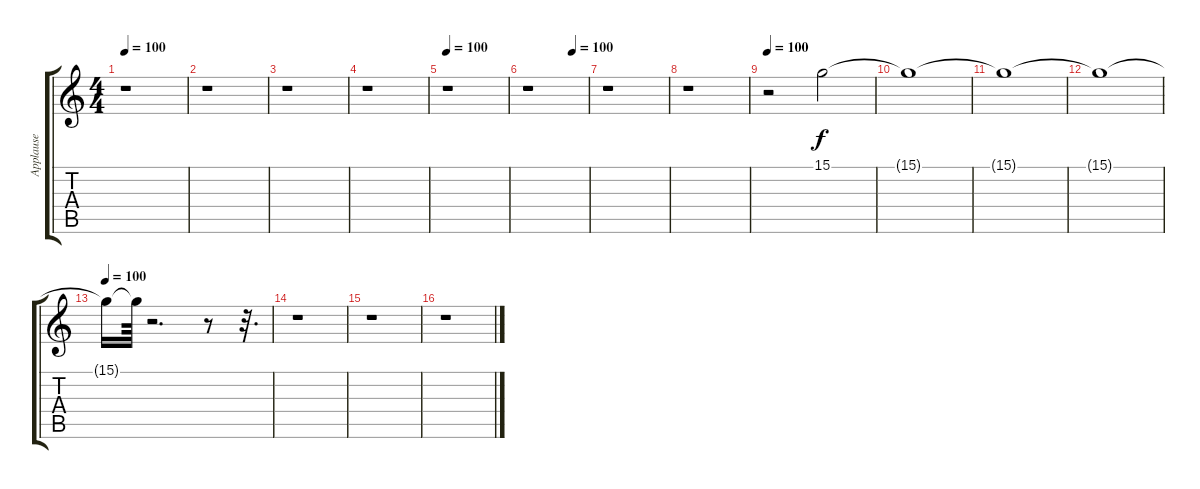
\track ("Applause" "Applause") {instrument applause}
\staff {score tabs}
\tuning (E4 B3 G3 D3 A2 E2) {hide}
\ts (4 4)
\tempo 100
\clef g2
\ks c
r.1{dy f instrument applause} |
r.1 |
r.1 |
r.1 |
\tempo 100
r.1 |
\tempo (100 0.75)
r.1 |
r.1 |
r.1 |
\tempo 100
r.2 15.1.2{volume 11} |
15.1{t}.1 |
15.1{t}.1 |
15.1{t}.1 |
\tempo 100
15.1{t}.16 15.1{t}.64 r.2{d} r.8 r.32{d} |
r.1 |
r.1 |
r.1
